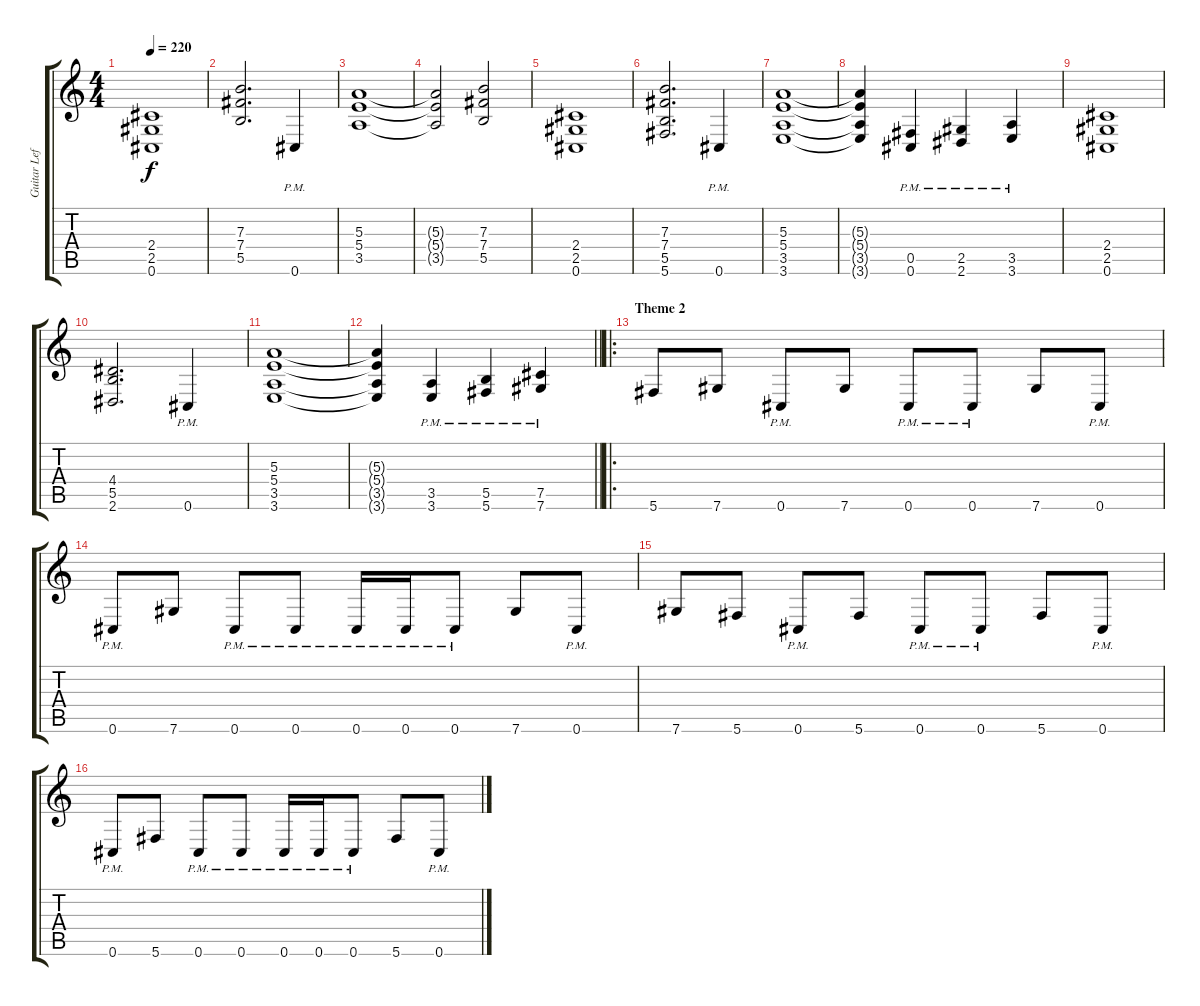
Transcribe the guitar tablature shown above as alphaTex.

\track ("Guitar Left" "Guitar Lef") {instrument distortionguitar}
\staff {score tabs}
\tuning (Db4 Ab3 E3 B2 Gb2 Db2) {hide}
\ts (4 4)
\tempo 220
\clef g2
\ks c
(2.4 2.5 0.6).1{dy f} |
(7.3 7.4 5.5).2{d} 0.6{pm}.4 |
(5.3 5.4 3.5).1 |
(5.3{t} 5.4{t} 3.5{t}).2 (7.3 7.4 5.5).2 |
(2.4 2.5 0.6).1 |
(7.3 7.4 5.5 5.6).2{d} 0.6{pm}.4 |
(5.3 5.4 3.5 3.6).1 |
(5.3{t} 5.4{t} 3.5{t} 3.6{t}).4 (0.5{pm} 0.6{pm}).4 (2.5{pm} 2.6{pm}).4 (3.5{pm} 3.6{pm}).4 |
(2.4 2.5 0.6).1 |
(4.4 5.5 2.6).2{d} 0.6{pm}.4 |
(5.3 5.4 3.5 3.6).1 |
\barLineRight lightlight
(5.3{t} 5.4{t} 3.5{t} 3.6{t}).4 (3.5{pm} 3.6{pm}).4 (5.5{pm} 5.6{pm}).4 (7.5{pm} 7.6{pm}).4 |
\ro
\section ("" "Theme 2")
5.6.8 7.6.8 0.6{pm}.8 7.6.8 0.6{pm}.8 0.6{pm}.8 7.6.8 0.6{pm}.8 |
0.6{pm}.8 7.6.8 0.6{pm}.8 0.6{pm}.8 0.6{pm}.16 0.6{pm}.16 0.6{pm}.8 7.6.8 0.6{pm}.8 |
7.6.8 5.6.8 0.6{pm}.8 5.6.8 0.6{pm}.8 0.6{pm}.8 5.6.8 0.6{pm}.8 |
0.6{pm}.8 5.6.8 0.6{pm}.8 0.6{pm}.8 0.6{pm}.16 0.6{pm}.16 0.6{pm}.8 5.6.8 0.6{pm}.8
